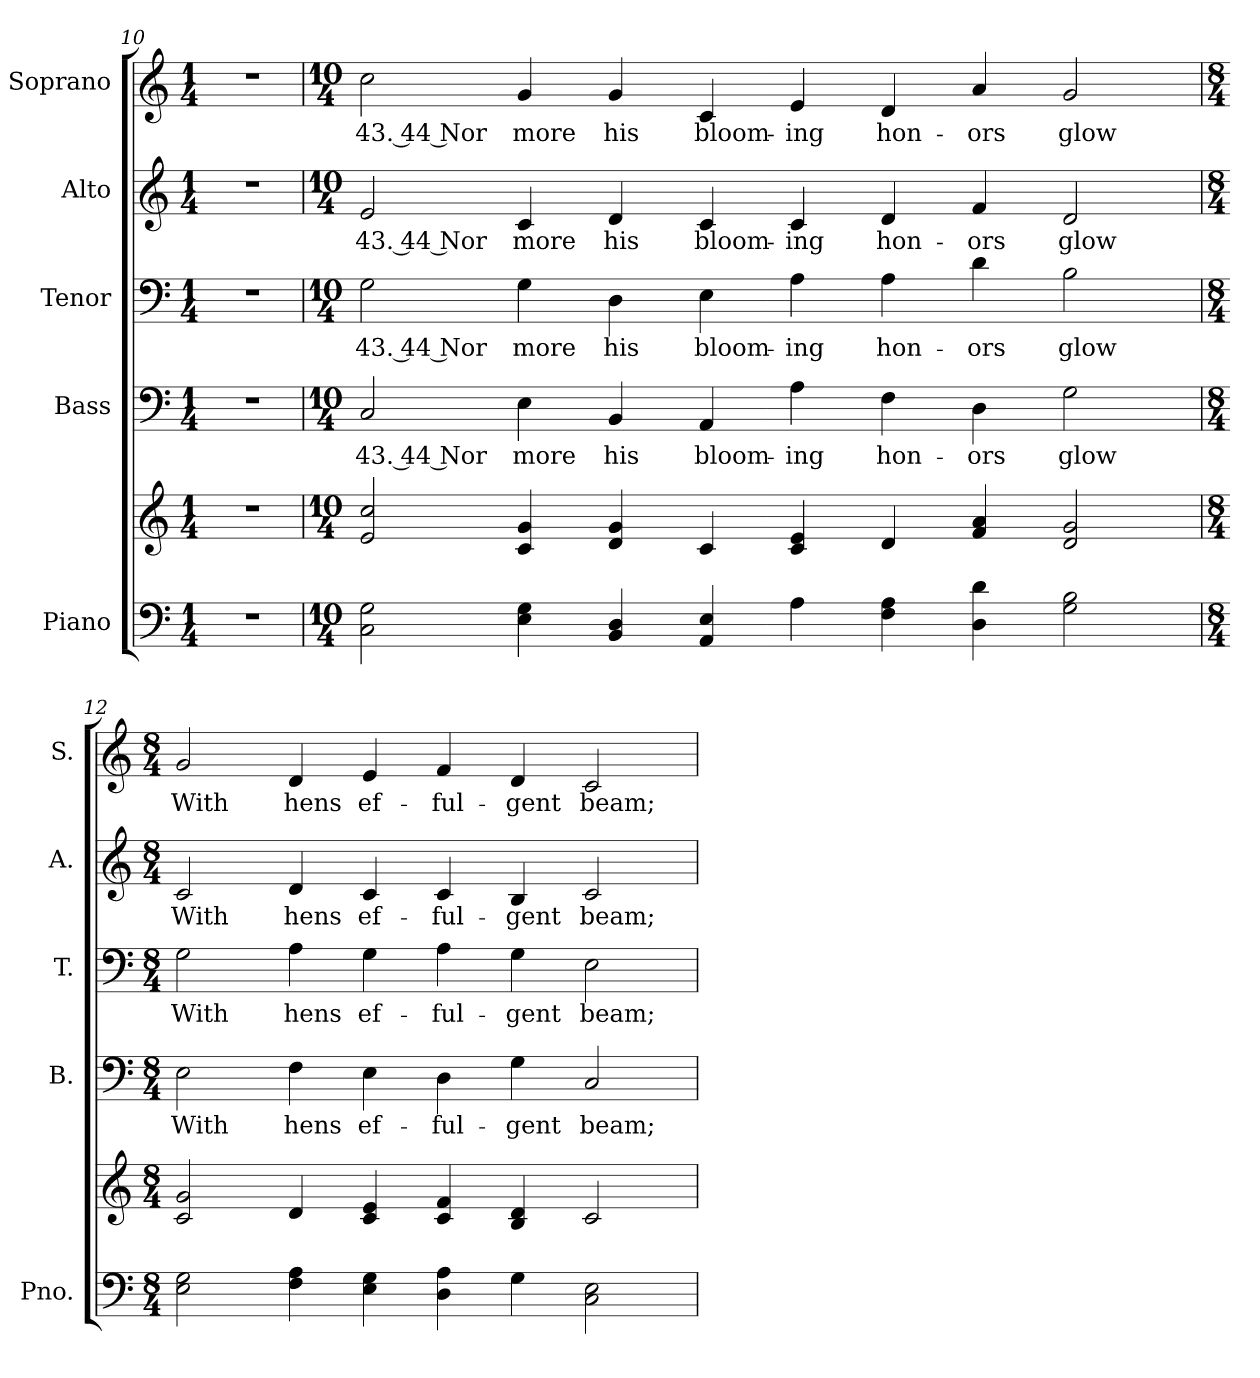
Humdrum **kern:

**kern	**kern	**kern	**text	**kern	**text	**kern	**text	**kern	**text
*part5	*part5	*part4	*part4	*part3	*part3	*part2	*part2	*part1	*part1
*staff6	*staff5	*staff4	*staff4	*staff3	*staff3	*staff2	*staff2	*staff1	*staff1
*I"Piano	*	*I"Bass	*	*I"Tenor	*	*I"Alto	*	*I"Soprano	*
*I'Pno.	*	*I'B.	*	*I'T.	*	*I'A.	*	*I'S.	*
*clefF4	*clefG2	*clefF4	*	*clefF4	*	*clefG2	*	*clefG2	*
*k[]	*k[]	*k[]	*	*k[]	*	*k[]	*	*k[]	*
*C:	*C:	*C:	*	*C:	*	*C:	*	*C:	*
*M1/4	*M1/4	*M1/4	*	*M1/4	*	*M1/4	*	*M1/4	*
=10	=10	=10	=10	=10	=10	=10	=10	=10	=10
!LO:N:vis=1	!LO:N:vis=1	!LO:N:vis=1	!	!LO:N:vis=1	!	!LO:N:vis=1	!	!LO:N:vis=1	!
4r	4r	4r	.	4r	.	4r	.	4r	.
!!LO:PB:g=z
=11	=11	=11	=11	=11	=11	=11	=11	=11	=11
*M10/4	*M10/4	*M10/4	*	*M10/4	*	*M10/4	*	*M10/4	*
!	!	!	!LO:LY:b:color=#000000	!	!	!	!	!	!
!	!	!	!	!	!LO:LY:b:color=#000000	!	!	!	!
!	!	!	!	!	!	!	!LO:LY:b:color=#000000	!	!
!	!	!	!	!	!	!	!	!	!LO:LY:b:color=#000000
2Ci\ 2Gi	2ei/ 2cci	2Ci/	43. 44 Nor	2Gi\	43. 44 Nor	2ei/	43. 44 Nor	2cci\	43. 44 Nor
!	!	!	!LO:LY:b:color=#000000	!	!	!	!	!	!
!	!	!	!	!	!LO:LY:b:color=#000000	!	!	!	!
!	!	!	!	!	!	!	!LO:LY:b:color=#000000	!	!
!	!	!	!	!	!	!	!	!	!LO:LY:b:color=#000000
4Ei\ 4Gi	4ci/ 4gi	4Ei\	more	4Gi\	more	4ci/	more	4gi/	more
!	!	!	!LO:LY:b:color=#000000	!	!	!	!	!	!
!	!	!	!	!	!LO:LY:b:color=#000000	!	!	!	!
!	!	!	!	!	!	!	!LO:LY:b:color=#000000	!	!
!	!	!	!	!	!	!	!	!	!LO:LY:b:color=#000000
4BBi/ 4Di	4di/ 4gi	4BBi/	his	4Di\	his	4di/	his	4gi/	his
!	!	!	!LO:LY:b:color=#000000	!	!	!	!	!	!
!	!	!	!	!	!LO:LY:b:color=#000000	!	!	!	!
!	!	!	!	!	!	!	!LO:LY:b:color=#000000	!	!
!	!	!	!	!	!	!	!	!	!LO:LY:b:color=#000000
4AAi/ 4Ei	4ci/	4AAi/	bloom-	4Ei\	bloom-	4ci/	bloom-	4ci/	bloom-
!	!	!	!LO:LY:b:color=#000000	!	!	!	!	!	!
!	!	!	!	!	!LO:LY:b:color=#000000	!	!	!	!
!	!	!	!	!	!	!	!LO:LY:b:color=#000000	!	!
!	!	!	!	!	!	!	!	!	!LO:LY:b:color=#000000
4Ai\	4ci/ 4ei	4Ai\	-ing	4Ai\	-ing	4ci/	-ing	4ei/	-ing
!	!	!	!LO:LY:b:color=#000000	!	!	!	!	!	!
!	!	!	!	!	!LO:LY:b:color=#000000	!	!	!	!
!	!	!	!	!	!	!	!LO:LY:b:color=#000000	!	!
!	!	!	!	!	!	!	!	!	!LO:LY:b:color=#000000
4Fi\ 4Ai	4di/	4Fi\	hon-	4Ai\	hon-	4di/	hon-	4di/	hon-
!	!	!	!LO:LY:b:color=#000000	!	!	!	!	!	!
!	!	!	!	!	!LO:LY:b:color=#000000	!	!	!	!
!	!	!	!	!	!	!	!LO:LY:b:color=#000000	!	!
!	!	!	!	!	!	!	!	!	!LO:LY:b:color=#000000
4Di\ 4di	4fi/ 4ai	4Di\	-ors	4di\	-ors	4fi/	-ors	4ai/	-ors
!	!	!	!LO:LY:b:color=#000000	!	!	!	!	!	!
!	!	!	!	!	!LO:LY:b:color=#000000	!	!	!	!
!	!	!	!	!	!	!	!LO:LY:b:color=#000000	!	!
!	!	!	!	!	!	!	!	!	!LO:LY:b:color=#000000
2Gi\ 2Bi	2di/ 2gi	2Gi\	glow	2Bi\	glow	2di/	glow	2gi/	glow
=12	=12	=12	=12	=12	=12	=12	=12	=12	=12
*M8/4	*M8/4	*M8/4	*	*M8/4	*	*M8/4	*	*M8/4	*
!	!	!	!LO:LY:b:color=#000000	!	!	!	!	!	!
!	!	!	!	!	!LO:LY:b:color=#000000	!	!	!	!
!	!	!	!	!	!	!	!LO:LY:b:color=#000000	!	!
!	!	!	!	!	!	!	!	!	!LO:LY:b:color=#000000
2Ei\ 2Gi	2ci/ 2gi	2Ei\	With	2Gi\	With	2ci/	With	2gi/	With
!	!	!	!LO:LY:b:color=#000000	!	!	!	!	!	!
!	!	!	!	!	!LO:LY:b:color=#000000	!	!	!	!
!	!	!	!	!	!	!	!LO:LY:b:color=#000000	!	!
!	!	!	!	!	!	!	!	!	!LO:LY:b:color=#000000
4Fi\ 4Ai	4di/	4Fi\	hens	4Ai\	hens	4di/	hens	4di/	hens
!	!	!	!LO:LY:b:color=#000000	!	!	!	!	!	!
!	!	!	!	!	!LO:LY:b:color=#000000	!	!	!	!
!	!	!	!	!	!	!	!LO:LY:b:color=#000000	!	!
!	!	!	!	!	!	!	!	!	!LO:LY:b:color=#000000
4Ei\ 4Gi	4ci/ 4ei	4Ei\	ef-	4Gi\	ef-	4ci/	ef-	4ei/	ef-
!	!	!	!LO:LY:b:color=#000000	!	!	!	!	!	!
!	!	!	!	!	!LO:LY:b:color=#000000	!	!	!	!
!	!	!	!	!	!	!	!LO:LY:b:color=#000000	!	!
!	!	!	!	!	!	!	!	!	!LO:LY:b:color=#000000
4Di\ 4Ai	4ci/ 4fi	4Di\	-ful-	4Ai\	-ful-	4ci/	-ful-	4fi/	-ful-
!	!	!	!LO:LY:b:color=#000000	!	!	!	!	!	!
!	!	!	!	!	!LO:LY:b:color=#000000	!	!	!	!
!	!	!	!	!	!	!	!LO:LY:b:color=#000000	!	!
!	!	!	!	!	!	!	!	!	!LO:LY:b:color=#000000
4Gi\	4Bi/ 4di	4Gi\	-gent	4Gi\	-gent	4Bi/	-gent	4di/	-gent
!	!	!	!LO:LY:b:color=#000000	!	!	!	!	!	!
!	!	!	!	!	!LO:LY:b:color=#000000	!	!	!	!
!	!	!	!	!	!	!	!LO:LY:b:color=#000000	!	!
!	!	!	!	!	!	!	!	!	!LO:LY:b:color=#000000
2Ci\ 2Ei	2ci/	2Ci/	beam;	2Ei\	beam;	2ci/	beam;	2ci/	beam;
=	=	=	=	=	=	=	=	=	=
*-	*-	*-	*-	*-	*-	*-	*-	*-	*-
